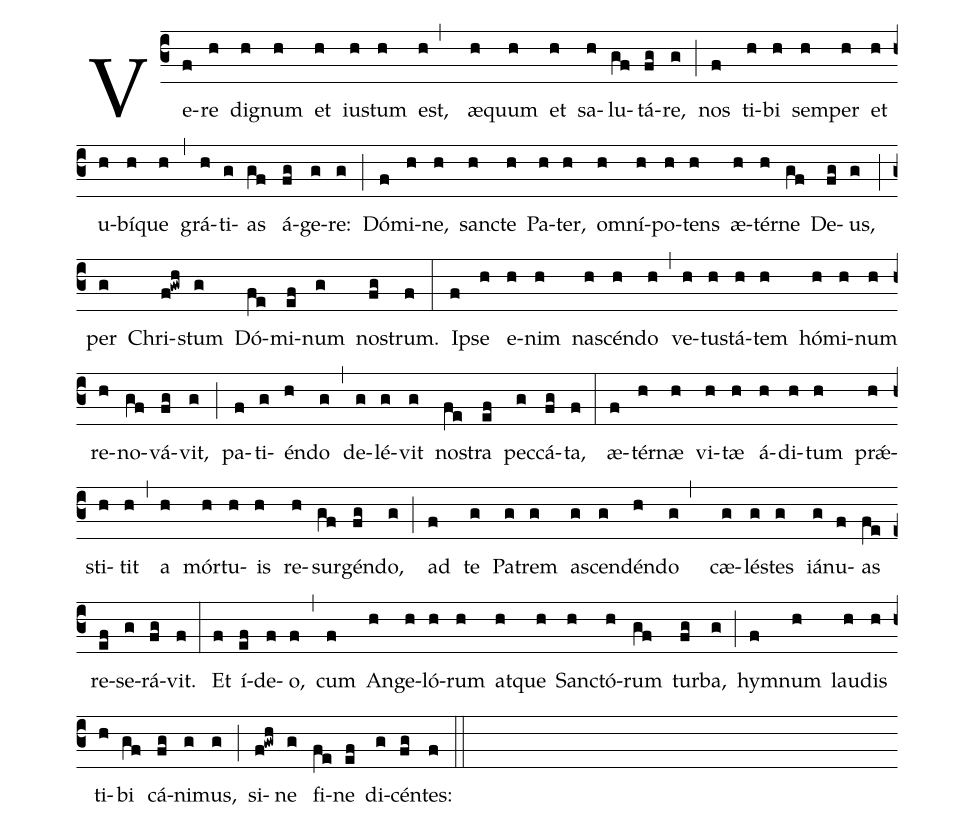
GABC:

%%
(c3)Ve(f)re(h) di(h)gnum(h) et(h) iu(h)stum(h) est,(h,) æ(h)quum(h) et(h) sa(h)lu(gf)tá(fg)re,(g) (;)
nos(f) ti(h)bi(h) sem(h)per(h) et(h) u(h)bí(h)que(h) (,) grá(h)ti(g)as(gf) á(fg)ge(g)re:(g) (;)
Dó(f)mi(h)ne,(h) san(h)cte(h) Pa(h)ter,(h) om(h)ní(h)po(h)tens(h) æ(h)tér(h)ne(gf) De(fg)us,(g) (;)
per(g) Chri(f!gwh)stum(g) Dó(fe)mi(ef)num(g) no(fg)strum.(f) (:)
I(f)pse(h) e(h)nim(h) na(h)scén(h)do(h) (,) ve(h)tu(h)stá(h)tem(h) hó(h)mi(h)num(h) re(h)no(gf)vá(fg)vit,(g) (;)
pa(f)ti(g)én(h)do(g) (,) de(g)lé(g)vit(g) no(fe)stra(ef) pec(g)cá(fg)ta,(f) (:)
æ(f)tér(h)næ(h) vi(h)tæ(h) á(h)di(h)tum(h) pr<sp>'ae</sp>(h)sti(h)tit(h) (,) a(h) mór(h)tu(h)is(h) re(h)sur(gf)gén(fg)do,(g) (;)
ad(f) te(g) Pa(g)trem(g) a(g)scen(g)dén(h)do(g,) cæ(g)lé(g)stes(g) iá(g)nu(f)as(fe) re(ef)se(g)rá(fg)vit.(f) (:)
Et(f) í(ef)de(f)o,(f) (,) cum(f) An(h)ge(h)ló(h)rum(h) at(h)que(h) San(h)ctó(h)rum(gf) tur(fg)ba,(g) (;)
hym(f)num(h) lau(h)dis(h) ti(h)bi(gf) cá(fg)ni(g)mus,(g) (;) si(f!gwh)ne(g) fi(fe)ne(ef) di(g)cén(fg)tes:(f) (::)
